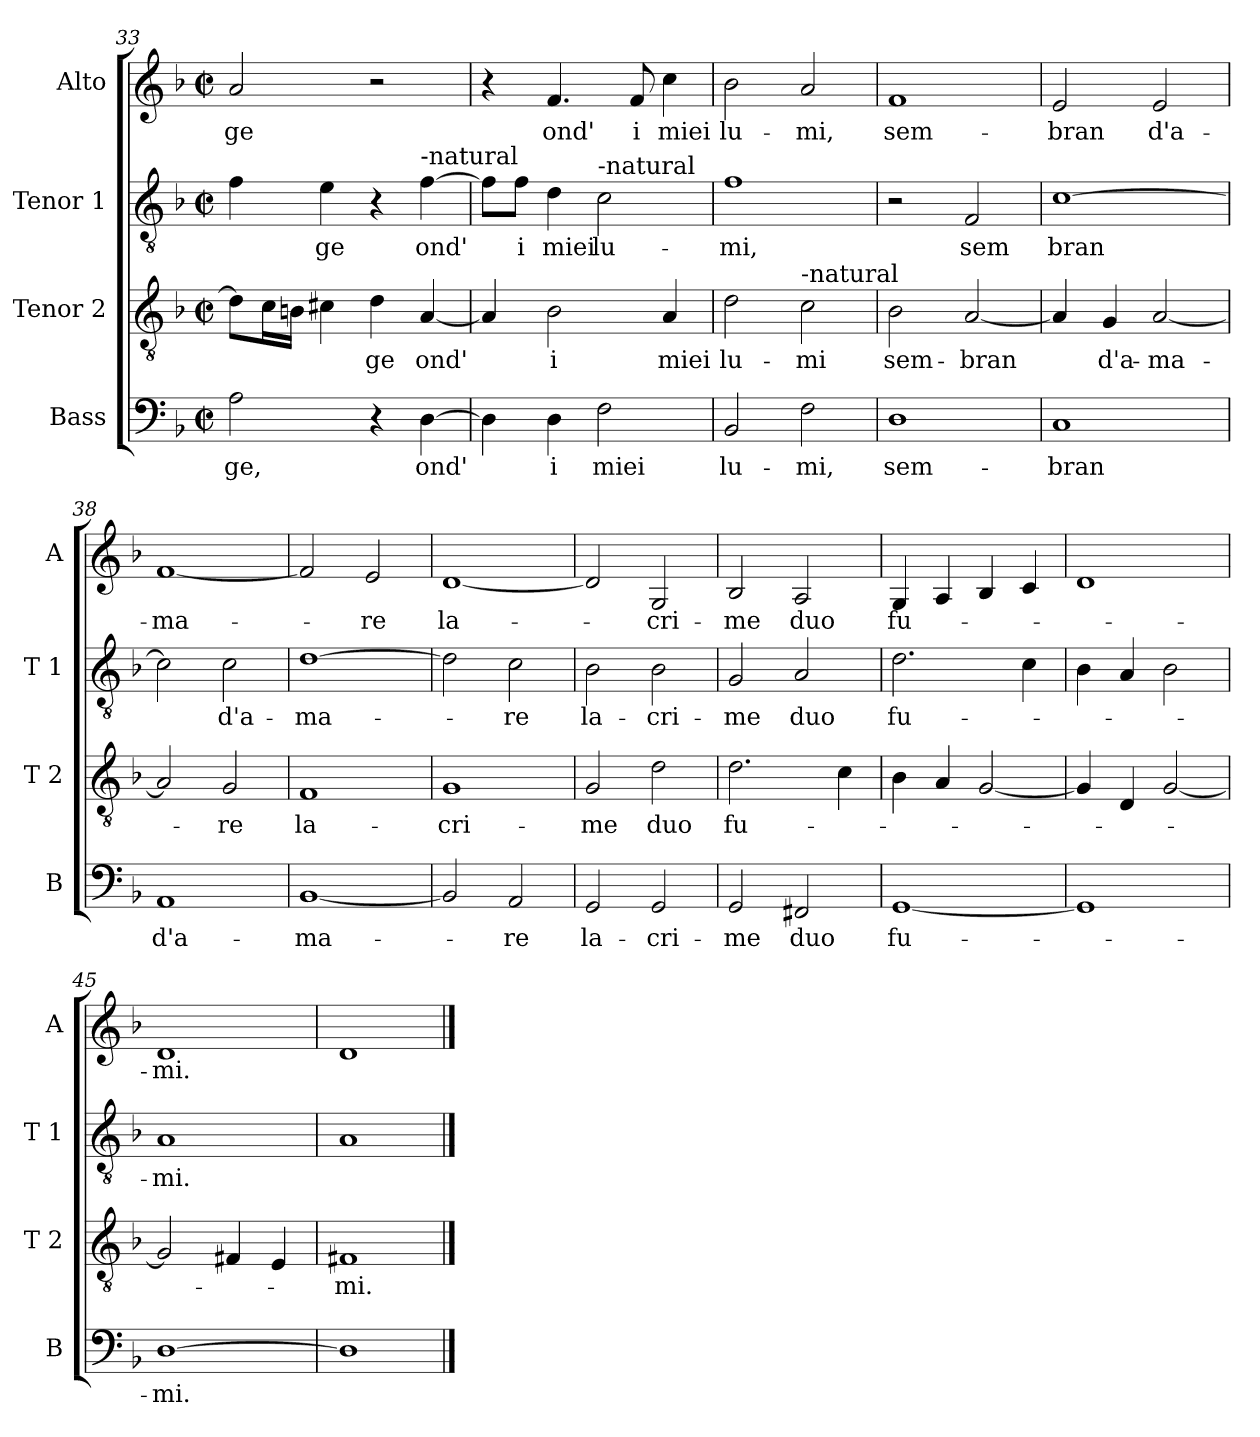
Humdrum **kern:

**kern	**text	**kern	**text	**kern	**text	**kern	**text
*part4	*part4	*part3	*part3	*part2	*part2	*part1	*part1
*staff4	*staff4	*staff3	*staff3	*staff2	*staff2	*staff1	*staff1
*I"Bass	*	*I"Tenor 2	*	*I"Tenor 1	*	*I"Alto	*
*I'B	*	*I'T 2	*	*I'T 1	*	*I'A	*
*clefF4	*	*clefGv2	*	*clefGv2	*	*clefG2	*
*k[b-]	*	*k[b-]	*	*k[b-]	*	*k[b-]	*
*F:	*	*F:	*	*F:	*	*F:	*
*M2/2	*	*M2/2	*	*M2/2	*	*M2/2	*
*met(c|)	*	*met(c|)	*	*met(c|)	*	*met(c|)	*
=33	=33	=33	=33	=33	=33	=33	=33
!	!LO:LY:b	!	!	!	!	!	!LO:LY:b
2A\	-ge,	8d\L]	.	4f\	.	2a/	-ge
.	.	16c\L	.	.	.	.	.
.	.	16Bn\JJ	.	.	.	.	.
!	!	!	!	!	!LO:LY:b	!	!
.	.	4c#X\	.	4e\	-ge	.	.
!	!	!	!LO:LY:b	!	!	!	!
4r	.	4d\	-ge	4r	.	2r	.
!	!	!	!	!LO:TX:a:t=-natural	!	!	!
!	!LO:LY:b	!	!LO:LY:b	!	!LO:LY:b	!	!
[4D\	ond'	[4A/	ond'	[4f\	ond'	.	.
=34	=34	=34	=34	=34	=34	=34	=34
4D\]	.	4A/]	.	8f\L]	.	4r	.
!	!	!	!	!	!LO:LY:b	!	!
.	.	.	.	8f\J	i	.	.
!	!LO:LY:b	!	!LO:LY:b	!	!LO:LY:b	!	!LO:LY:b
4D\	i	2B-\	i	4d\	miei	4.f/	ond'
!	!	!	!	!LO:TX:a:t=-natural	!	!	!
!	!LO:LY:b	!	!	!	!LO:LY:b	!	!
2F\	miei	.	.	2c\	lu-	.	.
!	!	!	!	!	!	!	!LO:LY:b
.	.	.	.	.	.	8f/	i
!	!	!	!LO:LY:b	!	!	!	!LO:LY:b
.	.	4A/	miei	.	.	4cc\	miei
=35	=35	=35	=35	=35	=35	=35	=35
!	!LO:LY:b	!	!LO:LY:b	!	!LO:LY:b	!	!LO:LY:b
2BB-/	lu-	2d\	lu-	1f	-mi,	2b-\	lu-
!	!	!LO:TX:a:t=-natural	!	!	!	!	!
!	!LO:LY:b	!	!LO:LY:b	!	!	!	!LO:LY:b
2F\	-mi,	2c\	-mi	.	.	2a/	-mi,
!!LO:PB:g=z
=36	=36	=36	=36	=36	=36	=36	=36
!	!LO:LY:b	!	!LO:LY:b	!	!	!	!LO:LY:b
1D	sem-	2B-\	sem-	2r	.	1f	sem-
!	!	!	!LO:LY:b	!	!LO:LY:b	!	!
.	.	[2A/	-bran	2F/	sem	.	.
=37	=37	=37	=37	=37	=37	=37	=37
!	!LO:LY:b	!	!	!	!LO:LY:b	!	!LO:LY:b
1C	-bran	4A/]	.	[1c	bran	2e/	-bran
!	!	!	!LO:LY:b	!	!	!	!
.	.	4G/	d'a-	.	.	.	.
!	!	!	!LO:LY:b	!	!	!	!LO:LY:b
.	.	[2A/	-ma-	.	.	2e/	d'a-
=38	=38	=38	=38	=38	=38	=38	=38
!	!LO:LY:b	!	!	!	!	!	!LO:LY:b
1AA	d'a-	2A/]	.	2c\]	.	[1f	-ma-
!	!	!	!LO:LY:b	!	!LO:LY:b	!	!
.	.	2G/	-re	2c\	d'a-	.	.
=39	=39	=39	=39	=39	=39	=39	=39
!	!LO:LY:b	!	!LO:LY:b	!	!LO:LY:b	!	!
[1BB-	-ma-	1F	la-	[1d	-ma-	2f/]	.
!	!	!	!	!	!	!	!LO:LY:b
.	.	.	.	.	.	2e/	-re
=40	=40	=40	=40	=40	=40	=40	=40
!	!	!	!LO:LY:b	!	!	!	!LO:LY:b
2BB-/]	.	1G	-cri-	2d\]	.	[1d	la-
!	!LO:LY:b	!	!	!	!LO:LY:b	!	!
2AA/	-re	.	.	2c\	-re	.	.
!!LO:LB:g=z
=41	=41	=41	=41	=41	=41	=41	=41
!	!LO:LY:b	!	!LO:LY:b	!	!LO:LY:b	!	!
2GG/	la-	2G/	-me	2B-\	la-	2d/]	.
!	!LO:LY:b	!	!LO:LY:b	!	!LO:LY:b	!	!LO:LY:b
2GG/	-cri-	2d\	duo	2B-\	-cri-	2G/	-cri-
=42	=42	=42	=42	=42	=42	=42	=42
!	!LO:LY:b	!	!LO:LY:b	!	!LO:LY:b	!	!LO:LY:b
2GG/	-me	2.d\	fu-	2G/	-me	2B-/	-me
!	!LO:LY:b	!	!	!	!LO:LY:b	!	!LO:LY:b
2FF#X/	duo	.	.	2A/	duo	2A/	duo
.	.	4c\	.	.	.	.	.
=43	=43	=43	=43	=43	=43	=43	=43
!	!LO:LY:b	!	!	!	!LO:LY:b	!	!LO:LY:b
[1GG	fu-	4B-\	.	2.d\	fu-	4G/	fu-
.	.	4A/	.	.	.	4A/	.
.	.	[2G/	.	.	.	4B-/	.
.	.	.	.	4c\	.	4c/	.
=44	=44	=44	=44	=44	=44	=44	=44
1GG]	.	4G/]	.	4B-\	.	1d	.
.	.	4D/	.	4A/	.	.	.
.	.	[2G/	.	2B-\	.	.	.
=45	=45	=45	=45	=45	=45	=45	=45
!	!LO:LY:b	!	!	!	!LO:LY:b	!	!LO:LY:b
[1D	-mi.	2G/]	.	1A	-mi.	1d	-mi.
.	.	4F#X/	.	.	.	.	.
.	.	4E/	.	.	.	.	.
=46	=46	=46	=46	=46	=46	=46	=46
!	!	!	!LO:LY:b	!	!	!	!
1D]	.	1F#X	-mi.	1A	.	1d	.
==	==	==	==	==	==	==	==
*-	*-	*-	*-	*-	*-	*-	*-
